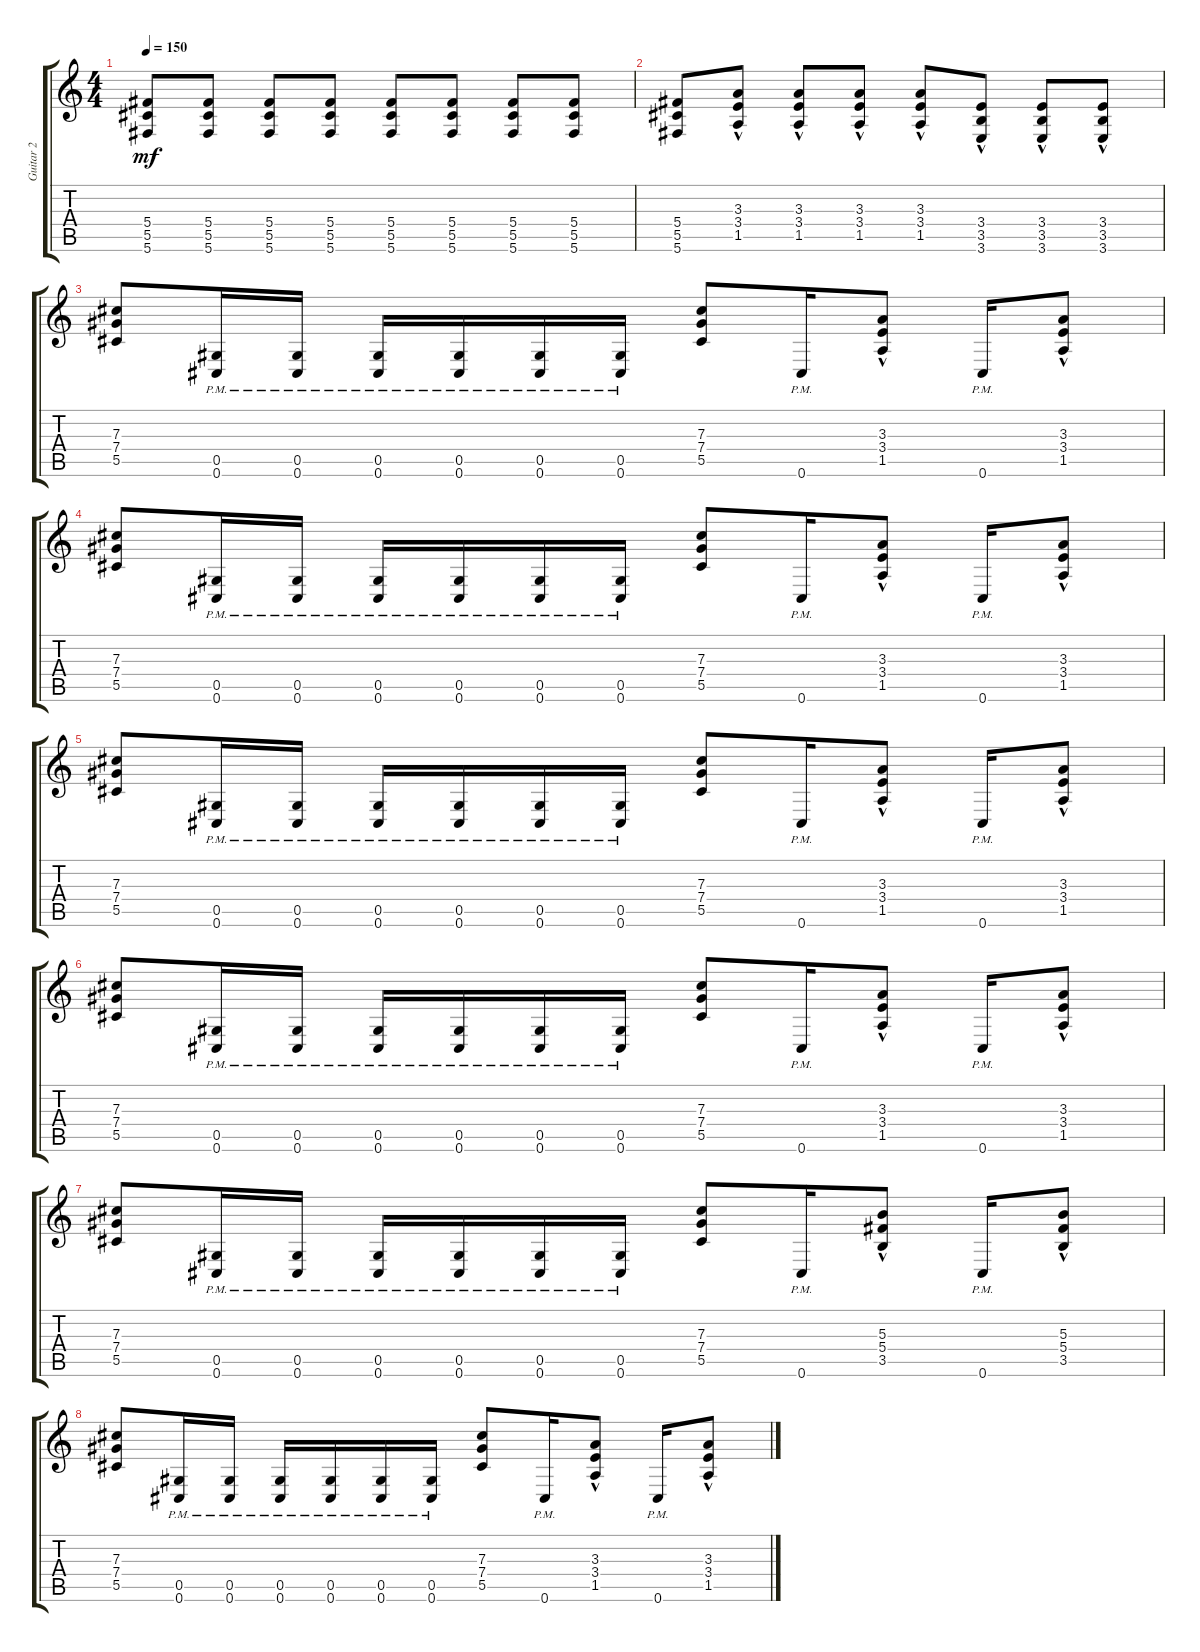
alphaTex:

\track ("Guitar 2" "Guitar 2") {instrument acousticguitarsteel}
\staff {score tabs}
\tuning (Eb4 Bb3 Gb3 Db3 Ab2 Db2) {hide}
\ts (4 4)
\tempo 150
\clef g2
\ks c
(5.4 5.5 5.6).8{dy mf} (5.4 5.5 5.6).8 (5.4 5.5 5.6).8 (5.4 5.5 5.6).8 (5.4 5.5 5.6).8 (5.4 5.5 5.6).8 (5.4 5.5 5.6).8 (5.4 5.5 5.6).8 |
(5.4 5.5 5.6).8 (3.3{hac} 3.4{hac} 1.5{hac}).8 (3.3{hac} 3.4{hac} 1.5{hac}).8 (3.3{hac} 3.4{hac} 1.5{hac}).8 (3.3{hac} 3.4{hac} 1.5{hac}).8 (3.4{hac} 3.5{hac} 3.6{hac}).8 (3.4{hac} 3.5{hac} 3.6{hac}).8 (3.4{hac} 3.5{hac} 3.6{hac}).8 |
(7.3 7.4 5.5).8 (0.5{pm} 0.6{pm}).16 (0.5{pm} 0.6{pm}).16 (0.5{pm} 0.6{pm}).16 (0.5{pm} 0.6{pm}).16 (0.5{pm} 0.6{pm}).16 (0.5{pm} 0.6{pm}).16 (7.3 7.4 5.5).8 0.6{pm}.16 (3.3{hac} 3.4{hac} 1.5{hac}).8 0.6{pm}.16 (3.3{hac} 3.4{hac} 1.5{hac}).8 |
(7.3 7.4 5.5).8 (0.5{pm} 0.6{pm}).16 (0.5{pm} 0.6{pm}).16 (0.5{pm} 0.6{pm}).16 (0.5{pm} 0.6{pm}).16 (0.5{pm} 0.6{pm}).16 (0.5{pm} 0.6{pm}).16 (7.3 7.4 5.5).8 0.6{pm}.16 (3.3{hac} 3.4{hac} 1.5{hac}).8 0.6{pm}.16 (3.3{hac} 3.4{hac} 1.5{hac}).8 |
(7.3 7.4 5.5).8 (0.5{pm} 0.6{pm}).16 (0.5{pm} 0.6{pm}).16 (0.5{pm} 0.6{pm}).16 (0.5{pm} 0.6{pm}).16 (0.5{pm} 0.6{pm}).16 (0.5{pm} 0.6{pm}).16 (7.3 7.4 5.5).8 0.6{pm}.16 (3.3{hac} 3.4{hac} 1.5{hac}).8 0.6{pm}.16 (3.3{hac} 3.4{hac} 1.5{hac}).8 |
(7.3 7.4 5.5).8 (0.5{pm} 0.6{pm}).16 (0.5{pm} 0.6{pm}).16 (0.5{pm} 0.6{pm}).16 (0.5{pm} 0.6{pm}).16 (0.5{pm} 0.6{pm}).16 (0.5{pm} 0.6{pm}).16 (7.3 7.4 5.5).8 0.6{pm}.16 (3.3{hac} 3.4{hac} 1.5{hac}).8 0.6{pm}.16 (3.3{hac} 3.4{hac} 1.5{hac}).8 |
(7.3 7.4 5.5).8 (0.5{pm} 0.6{pm}).16 (0.5{pm} 0.6{pm}).16 (0.5{pm} 0.6{pm}).16 (0.5{pm} 0.6{pm}).16 (0.5{pm} 0.6{pm}).16 (0.5{pm} 0.6{pm}).16 (7.3 7.4 5.5).8 0.6{pm}.16 (5.3{hac} 5.4{hac} 3.5{hac}).8 0.6{pm}.16 (5.3{hac} 5.4{hac} 3.5{hac}).8 |
(7.3 7.4 5.5).8 (0.5{pm} 0.6{pm}).16 (0.5{pm} 0.6{pm}).16 (0.5{pm} 0.6{pm}).16 (0.5{pm} 0.6{pm}).16 (0.5{pm} 0.6{pm}).16 (0.5{pm} 0.6{pm}).16 (7.3 7.4 5.5).8 0.6{pm}.16 (3.3{hac} 3.4{hac} 1.5{hac}).8 0.6{pm}.16 (3.3{hac} 3.4{hac} 1.5{hac}).8
